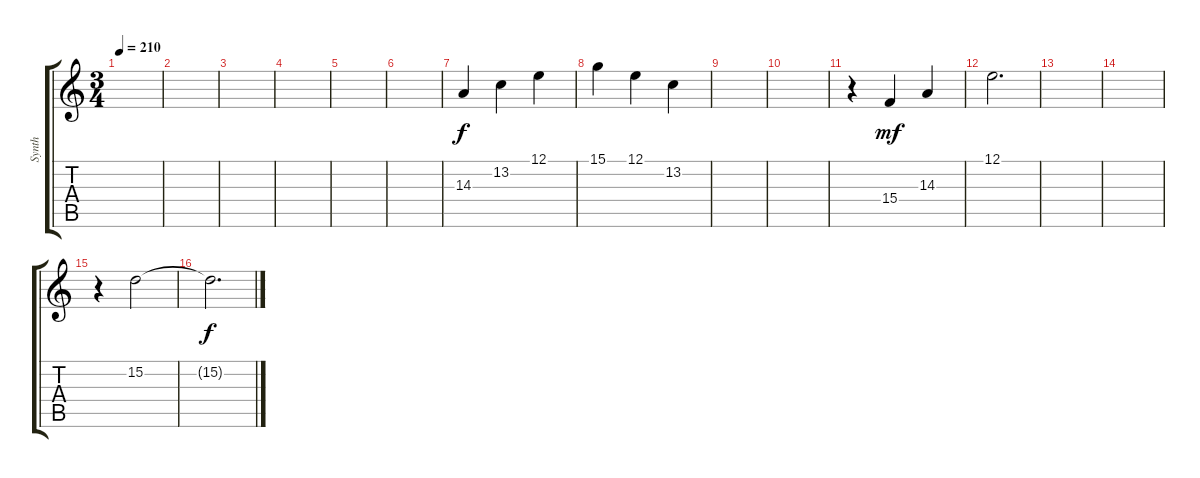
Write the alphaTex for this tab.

\track ("Synth" "Synth") {instrument lead8bassandlead}
\staff {score tabs}
\tuning (E4 B3 G3 D3 A2 E2) {hide}
\ts (3 4)
\tempo 210
\clef g2
\ks c
|
|
|
|
|
|
14.3.4 13.2.4 12.1.4 |
15.1.4 12.1.4 13.2.4 |
|
|
r.4 15.4.4{dy mf} 14.3.4 |
12.1.2{d} |
|
|
r.4 15.2.2 |
15.2{t}.2{d dy f}
